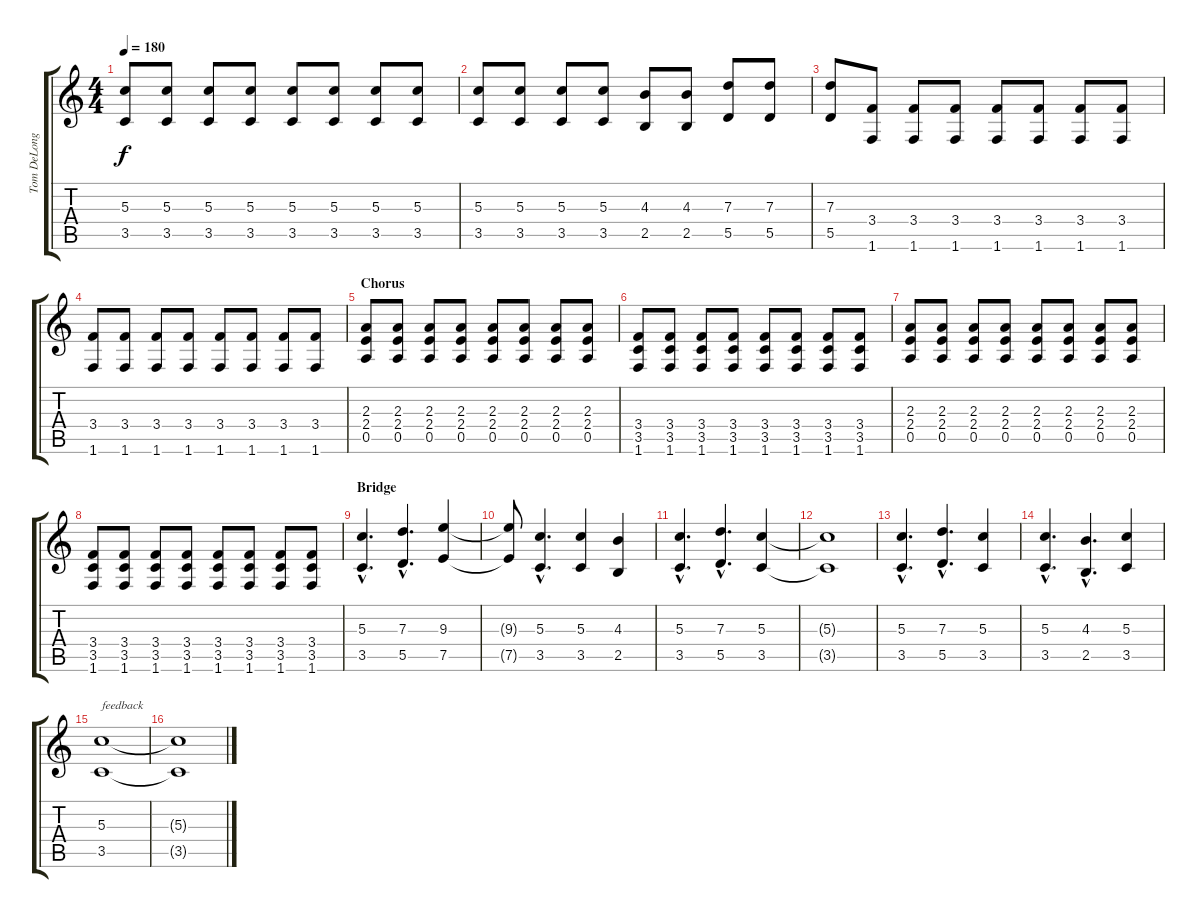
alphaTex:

\track ("Tom DeLonge" "Tom DeLong") {instrument distortionguitar}
\staff {score tabs}
\tuning (E4 B3 G3 D3 A2 E2) {hide}
\ts (4 4)
\tempo 180
\clef g2
\ks c
(5.3 3.5).8{dy f} (5.3 3.5).8 (5.3 3.5).8 (5.3 3.5).8 (5.3 3.5).8 (5.3 3.5).8 (5.3 3.5).8 (5.3 3.5).8 |
(5.3 3.5).8 (5.3 3.5).8 (5.3 3.5).8 (5.3 3.5).8 (4.3 2.5).8 (4.3 2.5).8 (7.3 5.5).8 (7.3 5.5).8 |
(7.3 5.5).8 (3.4 1.6).8 (3.4 1.6).8 (3.4 1.6).8 (3.4 1.6).8 (3.4 1.6).8 (3.4 1.6).8 (3.4 1.6).8 |
(3.4 1.6).8 (3.4 1.6).8 (3.4 1.6).8 (3.4 1.6).8 (3.4 1.6).8 (3.4 1.6).8 (3.4 1.6).8 (3.4 1.6).8 |
\section ("" "Chorus")
(2.3 2.4 0.5).8 (2.3 2.4 0.5).8 (2.3 2.4 0.5).8 (2.3 2.4 0.5).8 (2.3 2.4 0.5).8 (2.3 2.4 0.5).8 (2.3 2.4 0.5).8 (2.3 2.4 0.5).8 |
(3.4 3.5 1.6).8 (3.4 3.5 1.6).8 (3.4 3.5 1.6).8 (3.4 3.5 1.6).8 (3.4 3.5 1.6).8 (3.4 3.5 1.6).8 (3.4 3.5 1.6).8 (3.4 3.5 1.6).8 |
(2.3 2.4 0.5).8 (2.3 2.4 0.5).8 (2.3 2.4 0.5).8 (2.3 2.4 0.5).8 (2.3 2.4 0.5).8 (2.3 2.4 0.5).8 (2.3 2.4 0.5).8 (2.3 2.4 0.5).8 |
(3.4 3.5 1.6).8 (3.4 3.5 1.6).8 (3.4 3.5 1.6).8 (3.4 3.5 1.6).8 (3.4 3.5 1.6).8 (3.4 3.5 1.6).8 (3.4 3.5 1.6).8 (3.4 3.5 1.6).8 |
\section ("" "Bridge")
(5.3{hac} 3.5{hac}).4{d} (7.3{hac} 5.5{hac}).4{d} (9.3 7.5).4 |
(9.3{t} 7.5{t}).8 (5.3{hac} 3.5{hac}).4{d} (5.3 3.5).4 (4.3 2.5).4 |
(5.3{hac} 3.5{hac}).4{d} (7.3{hac} 5.5{hac}).4{d} (5.3 3.5).4 |
(5.3{t} 3.5{t}).1 |
(5.3{hac} 3.5{hac}).4{d} (7.3{hac} 5.5{hac}).4{d} (5.3 3.5).4 |
(5.3{hac} 3.5{hac}).4{d} (4.3{hac} 2.5{hac}).4{d} (5.3 3.5).4 |
(5.3 3.5).1{txt "feedback" volume 0} |
(5.3{t} 3.5{t}).1
